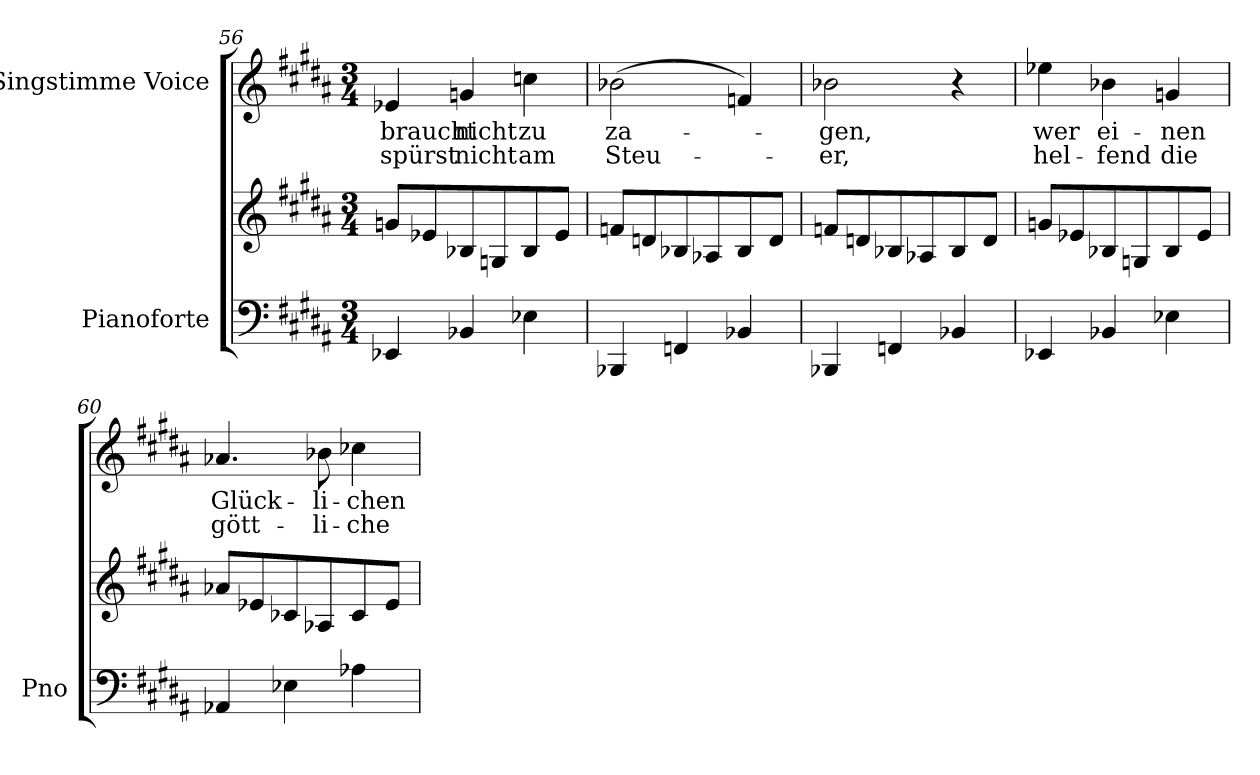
**kern	**kern	**kern	**text	**text
*part2	*part2	*part1	*part1	*part1
*staff3	*staff2	*staff1	*staff1	*staff1
*I"Pianoforte	*	*I"Singstimme Voice	*	*
*I'Pno	*	*	*	*
*clefF4	*clefG2	*clefG2	*	*
*k[f#c#g#d#a#]	*k[f#c#g#d#a#]	*k[f#c#g#d#a#]	*	*
*M3/4	*M3/4	*M3/4	*	*
=56	=56	=56	=56	=56
!	!	!	!LO:LY:b	!LO:LY:b
4EE-X/	8gn/L	4e-X/	braucht	spürst
.	8e-X/	.	.	.
!	!	!	!LO:LY:b	!LO:LY:b
4BB-X/	8B-X/	4gn/	nicht	nicht
.	8Gn/	.	.	.
!	!	!	!LO:LY:b	!LO:LY:b
4E-X\	8B-/	4ccn\	zu	am
.	8e-/J	.	.	.
!!LO:LB:g=z
=57	=57	=57	=57	=57
!	!	!	!LO:LY:b	!LO:LY:b
4BBB-X/	8fn/L	(2b-X\	za-	Steu-
.	8dn/	.	.	.
4FFn/	8B-X/	.	.	.
.	8A-X/	.	.	.
4BB-X/	8B-/	4fn/)	.	.
.	8d/J	.	.	.
=58	=58	=58	=58	=58
!	!	!	!LO:LY:b	!LO:LY:b
4BBB-X/	8fn/L	2b-X\	-gen,	-er,
.	8dn/	.	.	.
4FFn/	8B-X/	.	.	.
.	8A-X/	.	.	.
4BB-X/	8B-/	4r	.	.
.	8d/J	.	.	.
!!LO:PB:g=z
=59	=59	=59	=59	=59
!	!	!	!LO:LY:b	!LO:LY:b
4EE-X/	8gn/L	4ee-X\	wer	hel-
.	8e-X/	.	.	.
!	!	!	!LO:LY:b	!LO:LY:b
4BB-X/	8B-X/	4b-X\	ei-	-fend
.	8Gn/	.	.	.
!	!	!	!LO:LY:b	!LO:LY:b
4E-X\	8B-/	4gn/	-nen	die
.	8e-/J	.	.	.
=60	=60	=60	=60	=60
!	!	!	!LO:LY:b	!LO:LY:b
4AA-X/	8a-X/L	4.a-X/	Glück-	gött-
.	8e-X/	.	.	.
4E-X\	8c-X/	.	.	.
!	!	!	!LO:LY:b	!LO:LY:b
.	8A-X/	8b-X\	-li-	-li-
!	!	!	!LO:LY:b	!LO:LY:b
4A-X\	8c-/	4cc-X\	-chen	-che
.	8e-/J	.	.	.
=	=	=	=	=
*-	*-	*-	*-	*-
